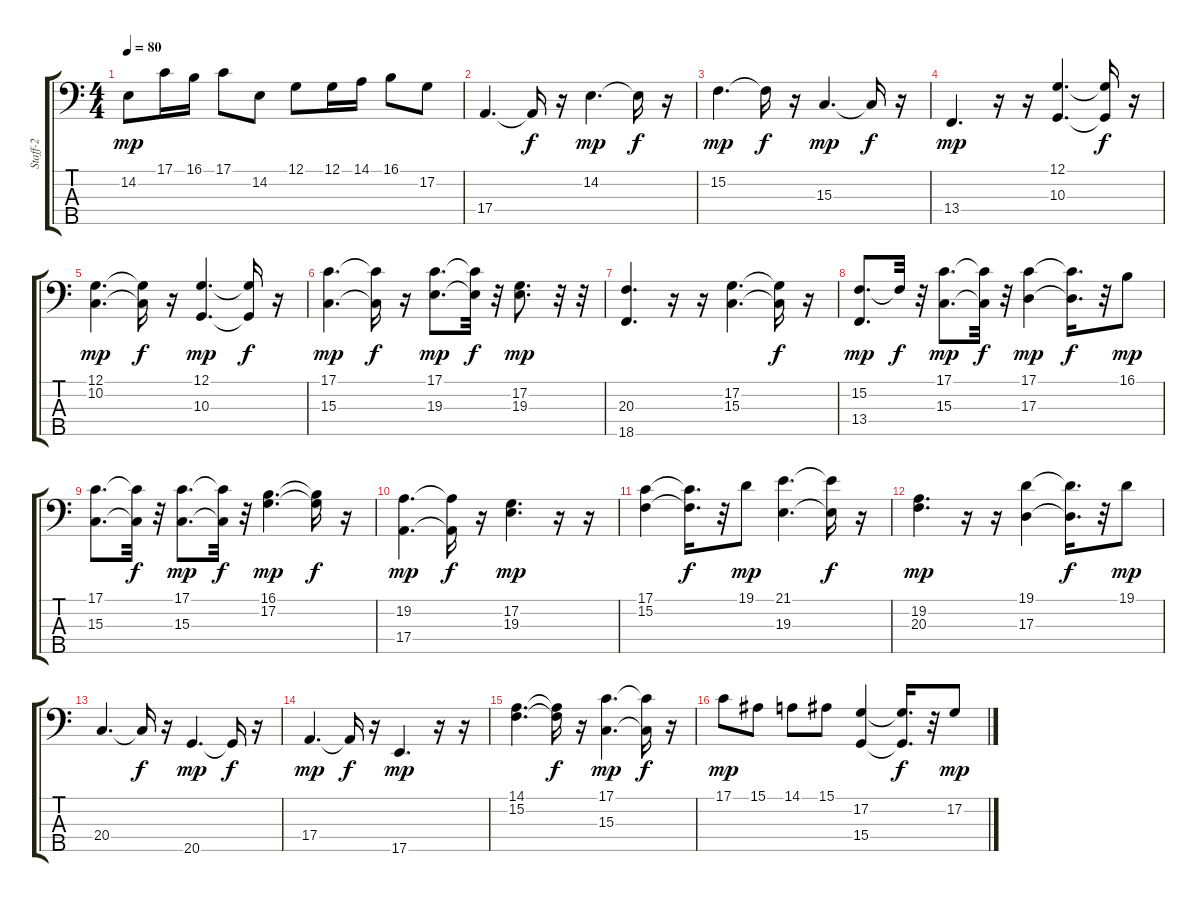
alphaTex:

\track ("Staff-2" "Staff-2") {instrument acousticgrandpiano}
\staff {score tabs}
\tuning (G2 D2 A1 E1 B0) {hide}
\ts (4 4)
\tempo 80
\clef f4
\ks c
14.2.8{dy mp} 17.1.16 16.1.16 17.1.8 14.2.8 12.1.8 12.1.16 14.1.16 16.1.8 17.2.8 |
17.4.4{d} 17.4{t}.16{dy f} r.16 14.2.4{d dy mp} 14.2{t}.16{dy f} r.16 |
15.2.4{d dy mp} 15.2{t}.16{dy f} r.16 15.3.4{d dy mp} 15.3{t}.16{dy f} r.16 |
13.4.4{d dy mp} r.16 r.16 (12.1 10.3).4{d} (12.1{t} 10.3{t}).16{dy f} r.16 |
(12.1 10.2).4{d dy mp} (12.1{t} 10.2{t}).16{dy f} r.16 (12.1 10.3).4{d dy mp} (12.1{t} 10.3{t}).16{dy f} r.16 |
(17.1 15.3).4{d dy mp} (17.1{t} 15.3{t}).16{dy f} r.16 (17.1 19.3).8{d dy mp} (17.1{t} 19.3{t}).32{dy f} r.32 (17.2 19.3).8{d dy mp} r.32 r.32 |
(20.3 18.5).4{d} r.16 r.16 (17.2 15.3).4{d} (17.2{t} 15.3{t}).16{dy f} r.16 |
(15.2 13.4).8{d dy mp} 15.2{t}.32{dy f} r.32 (17.1 15.3).8{d dy mp} (17.1{t} 15.3{t}).32{dy f} r.32 (17.1 17.3).4{dy mp} (17.1{t} 17.3{t}).16{d dy f} r.32 16.1.8{dy mp} |
(17.1 15.3).8{d} (17.1{t} 15.3{t}).32{dy f} r.32 (17.1 15.3).8{d dy mp} (17.1{t} 15.3{t}).32{dy f} r.32 (16.1 17.2).4{d dy mp} (16.1{t} 17.2{t}).16{dy f} r.16 |
(19.2 17.4).4{d dy mp} (19.2{t} 17.4{t}).16{dy f} r.16 (17.2 19.3).4{d dy mp} r.16 r.16 |
(17.1 15.2).4 (17.1{t} 15.2{t}).16{d dy f} r.32 19.1.8{dy mp} (21.1 19.3).4{d} (21.1{t} 19.3{t}).16{dy f} r.16 |
(19.2 20.3).4{d dy mp} r.16 r.16 (19.1 17.3).4 (19.1{t} 17.3{t}).16{d dy f} r.32 19.1.8{dy mp} |
20.4.4{d} 20.4{t}.16{dy f} r.16 20.5.4{d dy mp} 20.5{t}.16{dy f} r.16 |
17.4.4{d dy mp} 17.4{t}.16{dy f} r.16 17.5.4{d dy mp} r.16 r.16 |
(14.1 15.2).4{d} (14.1{t} 15.2{t}).16{dy f} r.16 (17.1 15.3).4{d dy mp} (17.1{t} 15.3{t}).16{dy f} r.16 |
17.1.8{dy mp} 15.1.8 14.1.8 15.1.8 (17.2 15.4).4 (17.2{t} 15.4{t}).16{d dy f} r.32 17.2.8{dy mp}
